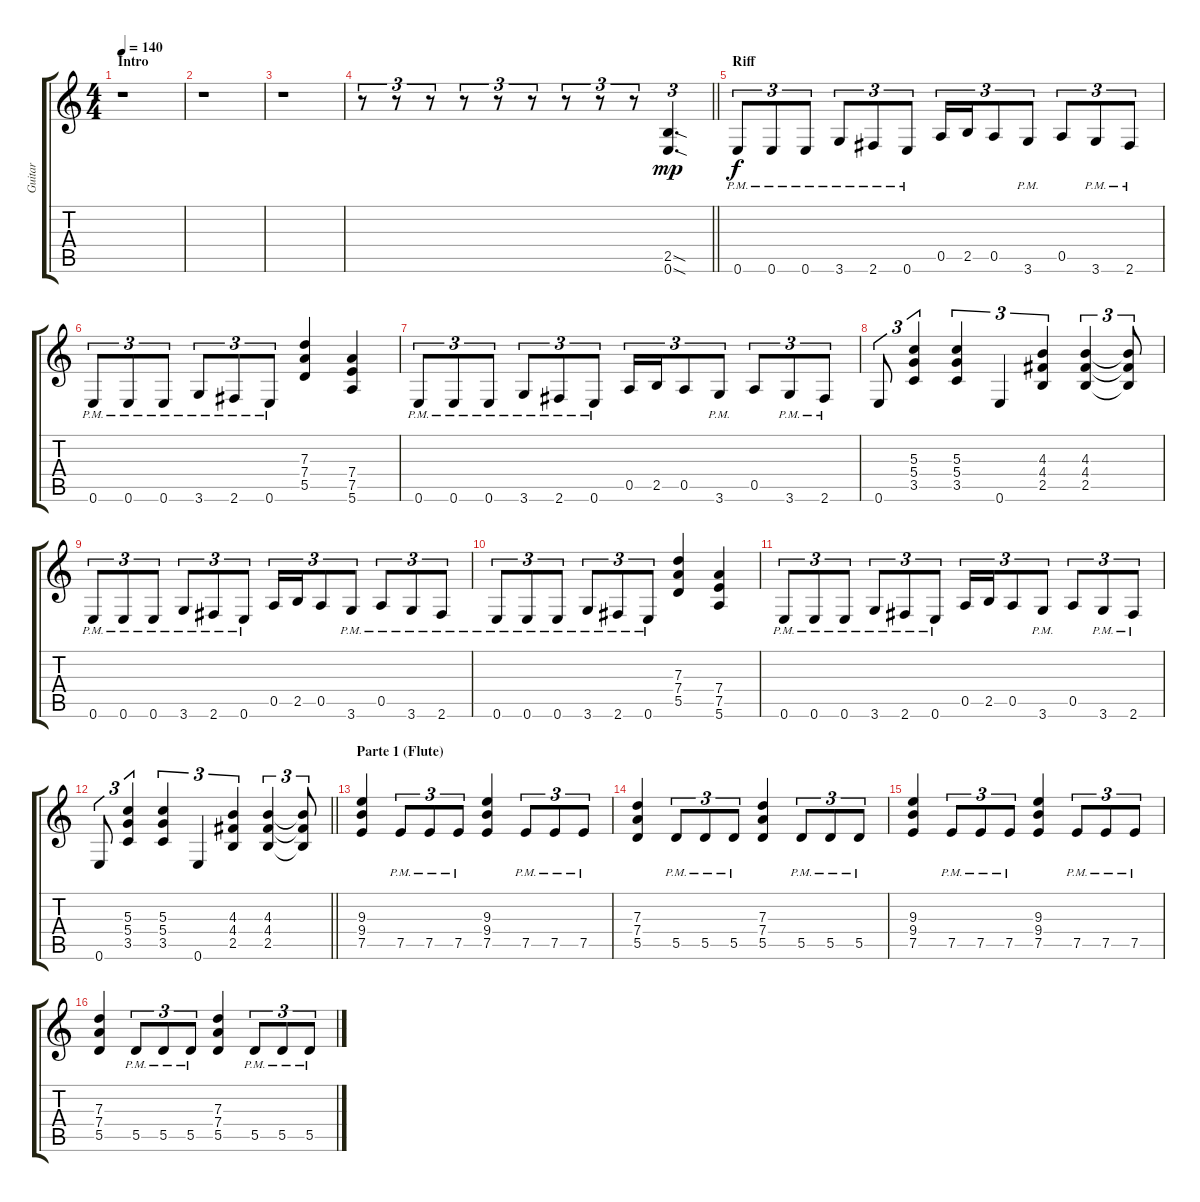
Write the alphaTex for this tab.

\track ("Guitar" "Guitar") {instrument overdrivenguitar}
\staff {score tabs}
\tuning (E4 B3 G3 D3 A2 E2) {hide}
\ts (4 4)
\section ("" "Intro")
\tempo 140
\clef g2
\ks c
r.1{dy mp instrument overdrivenguitar} |
r.1 |
r.1 |
\barLineRight lightlight
r.8{tu (3 2)} r.8{tu (3 2)} r.8{tu (3 2)} r.8{tu (3 2)} r.8{tu (3 2)} r.8{tu (3 2)} r.8{tu (3 2)} r.8{tu (3 2)} r.8{tu (3 2)} (2.5{sod} 0.6{sod}).4{d tu (3 2)} |
\section ("" "Riff")
0.6{pm}.8{tu (3 2) dy f} 0.6{pm}.8{tu (3 2)} 0.6{pm}.8{tu (3 2)} 3.6{pm}.8{tu (3 2)} 2.6{pm}.8{tu (3 2)} 0.6{pm}.8{tu (3 2)} 0.5.16{tu (3 2)} 2.5.16{tu (3 2)} 0.5.8{tu (3 2)} 3.6{pm}.8{tu (3 2)} 0.5.8{tu (3 2)} 3.6{pm}.8{tu (3 2)} 2.6{pm}.8{tu (3 2)} |
0.6{pm}.8{tu (3 2)} 0.6{pm}.8{tu (3 2)} 0.6{pm}.8{tu (3 2)} 3.6{pm}.8{tu (3 2)} 2.6{pm}.8{tu (3 2)} 0.6{pm}.8{tu (3 2)} (7.3 7.4 5.5).4 (7.4 7.5 5.6).4 |
0.6{pm}.8{tu (3 2)} 0.6{pm}.8{tu (3 2)} 0.6{pm}.8{tu (3 2)} 3.6{pm}.8{tu (3 2)} 2.6{pm}.8{tu (3 2)} 0.6{pm}.8{tu (3 2)} 0.5.16{tu (3 2)} 2.5.16{tu (3 2)} 0.5.8{tu (3 2)} 3.6{pm}.8{tu (3 2)} 0.5.8{tu (3 2)} 3.6{pm}.8{tu (3 2)} 2.6{pm}.8{tu (3 2)} |
0.6.8{tu (3 2)} (5.3 5.4 3.5).4{tu (3 2)} (5.3 5.4 3.5).4{tu (3 2)} 0.6.4{tu (3 2)} (4.3 4.4 2.5).4{tu (3 2)} (4.3 4.4 2.5).4{tu (3 2)} (4.3{t} 4.4{t} 2.5{t}).8{tu (3 2)} |
0.6{pm}.8{tu (3 2)} 0.6{pm}.8{tu (3 2)} 0.6{pm}.8{tu (3 2)} 3.6{pm}.8{tu (3 2)} 2.6{pm}.8{tu (3 2)} 0.6{pm}.8{tu (3 2)} 0.5.16{tu (3 2)} 2.5.16{tu (3 2)} 0.5.8{tu (3 2)} 3.6{pm}.8{tu (3 2)} 0.5{pm}.8{tu (3 2)} 3.6{pm}.8{tu (3 2)} 2.6{pm}.8{tu (3 2)} |
0.6{pm}.8{tu (3 2)} 0.6{pm}.8{tu (3 2)} 0.6{pm}.8{tu (3 2)} 3.6{pm}.8{tu (3 2)} 2.6{pm}.8{tu (3 2)} 0.6{pm}.8{tu (3 2)} (7.3 7.4 5.5).4 (7.4 7.5 5.6).4 |
0.6{pm}.8{tu (3 2)} 0.6{pm}.8{tu (3 2)} 0.6{pm}.8{tu (3 2)} 3.6{pm}.8{tu (3 2)} 2.6{pm}.8{tu (3 2)} 0.6{pm}.8{tu (3 2)} 0.5.16{tu (3 2)} 2.5.16{tu (3 2)} 0.5.8{tu (3 2)} 3.6{pm}.8{tu (3 2)} 0.5.8{tu (3 2)} 3.6{pm}.8{tu (3 2)} 2.6{pm}.8{tu (3 2)} |
\barLineRight lightlight
0.6.8{tu (3 2)} (5.3 5.4 3.5).4{tu (3 2)} (5.3 5.4 3.5).4{tu (3 2)} 0.6.4{tu (3 2)} (4.3 4.4 2.5).4{tu (3 2)} (4.3 4.4 2.5).4{tu (3 2)} (4.3{t} 4.4{t} 2.5{t}).8{tu (3 2)} |
\section ("" "Parte 1 (Flute)")
(9.3 9.4 7.5).4{balance 9} 7.5{pm}.8{tu (3 2)} 7.5{pm}.8{tu (3 2)} 7.5{pm}.8{tu (3 2)} (9.3 9.4 7.5).4 7.5{pm}.8{tu (3 2)} 7.5{pm}.8{tu (3 2)} 7.5{pm}.8{tu (3 2)} |
(7.3 7.4 5.5).4 5.5{pm}.8{tu (3 2)} 5.5{pm}.8{tu (3 2)} 5.5{pm}.8{tu (3 2)} (7.3 7.4 5.5).4 5.5{pm}.8{tu (3 2)} 5.5{pm}.8{tu (3 2)} 5.5{pm}.8{tu (3 2)} |
(9.3 9.4 7.5).4 7.5{pm}.8{tu (3 2)} 7.5{pm}.8{tu (3 2)} 7.5{pm}.8{tu (3 2)} (9.3 9.4 7.5).4 7.5{pm}.8{tu (3 2)} 7.5{pm}.8{tu (3 2)} 7.5{pm}.8{tu (3 2)} |
(7.3 7.4 5.5).4 5.5{pm}.8{tu (3 2)} 5.5{pm}.8{tu (3 2)} 5.5{pm}.8{tu (3 2)} (7.3 7.4 5.5).4 5.5{pm}.8{tu (3 2)} 5.5{pm}.8{tu (3 2)} 5.5{pm}.8{tu (3 2)}
